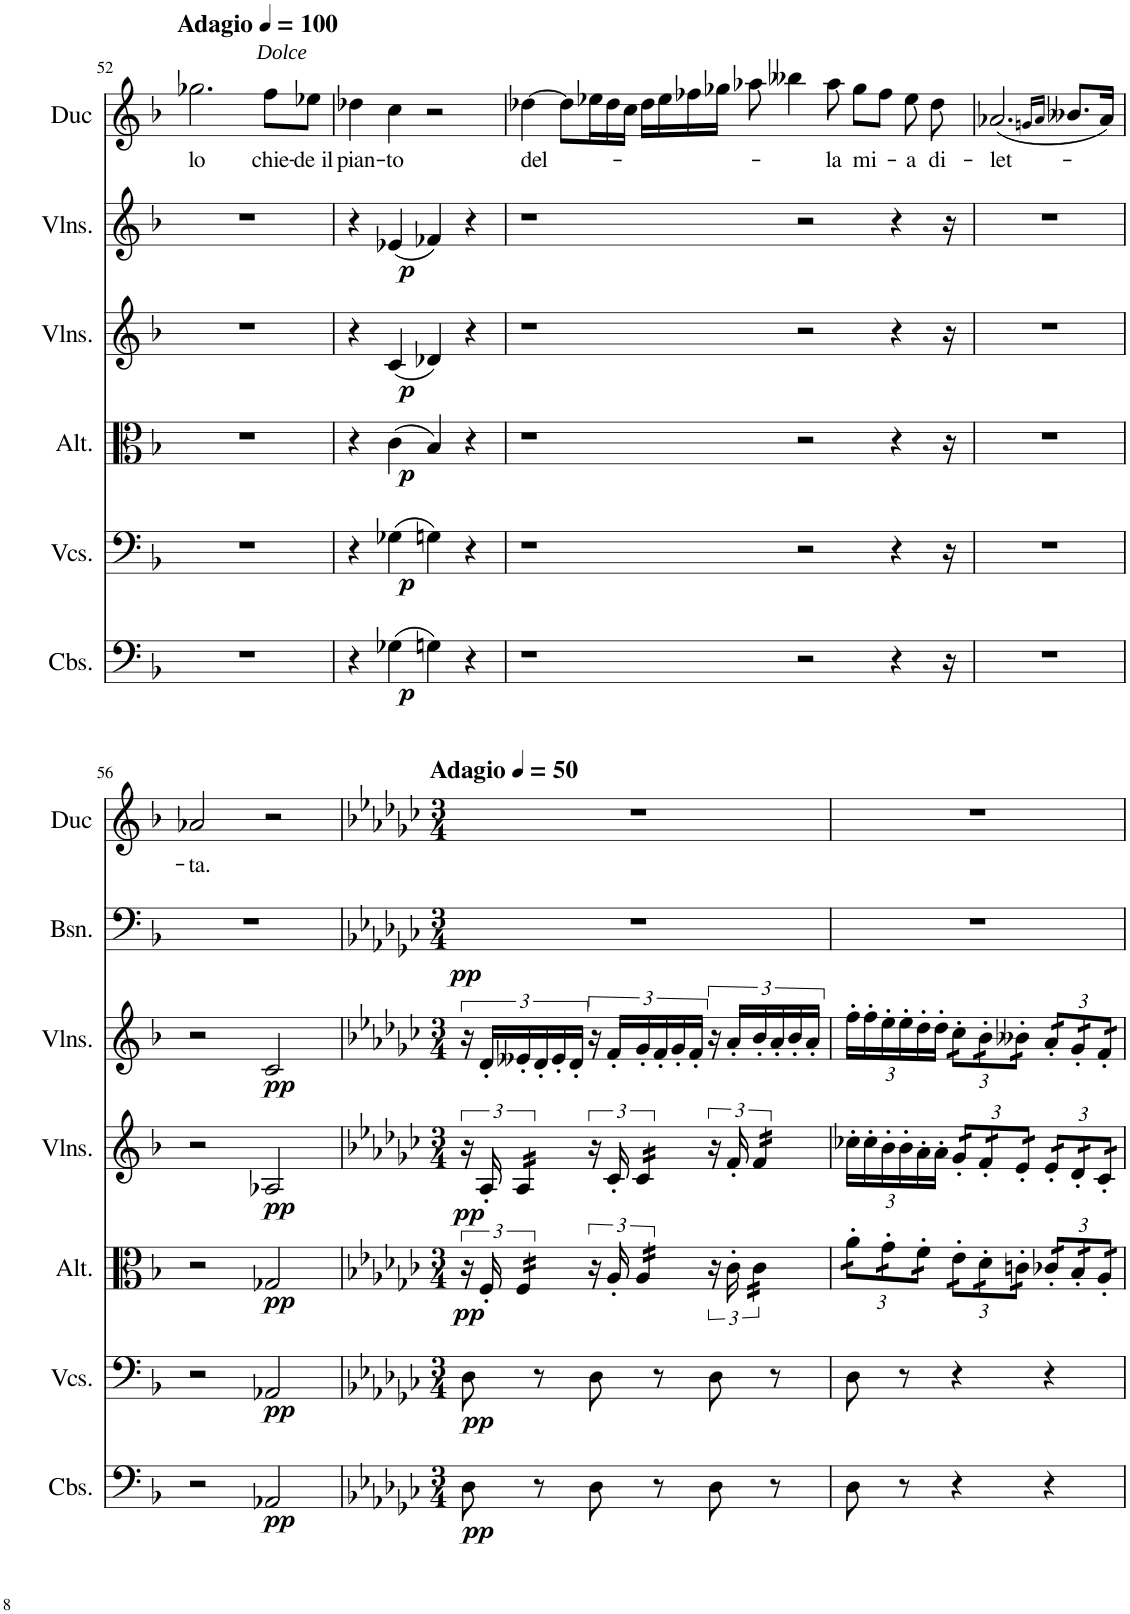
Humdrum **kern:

**kern	**dynam	**kern	**dynam	**kern	**dynam	**kern	**dynam	**kern	**dynam	**kern	**text
*part6	*part6	*part5	*part5	*part4	*part4	*part3	*part3	*part2	*part2	*part1	*part1
*staff6	*staff6	*staff5	*staff5	*staff4	*staff4	*staff3	*staff3	*staff2	*staff2	*staff1	*staff1
*I"Contrebasses	*	*I"Violoncelles	*	*I"Altos, Violas	*	*I"Violons	*	*I"Violons	*	*I"Duc	*
*I'Cbs.	*	*I'Vcs.	*	*I'Alt.	*	*I'Vlns.	*	*I'Vlns.	*	*I'Duc	*
!!LO:PB:g=z
*clefF4	*	*clefF4	*	*clefC3	*	*clefG2	*	*clefG2	*	*clefG2	*
*k[b-]	*	*k[b-]	*	*k[b-]	*	*k[b-]	*	*k[b-]	*	*k[b-]	*
*M4/4	*	*M4/4	*	*M4/4	*	*M4/4	*	*M4/4	*	*M4/4	*
=52	=52	=52	=52	=52	=52	=52	=52	=52	=52	=52	=52
!	!	!	!	!	!	!	!	!	!	!	!LO:LY:b
1r	.	1r	.	1r	.	1r	.	1r	.	2.gg-X\	lo
!	!	!	!	!	!	!	!	!	!	!LO:TX:a:i:t=Dolce	!
!	!	!	!	!	!	!	!	!	!	!	!LO:LY:b
.	.	.	.	.	.	.	.	.	.	8ff\L	chie-
!	!	!	!	!	!	!	!	!	!	!	!LO:LY:b
.	.	.	.	.	.	.	.	.	.	8ee-X\J	-de il
=53	=53	=53	=53	=53	=53	=53	=53	=53	=53	=53	=53
!	!	!	!	!	!	!	!	!	!	!	!LO:LY:b
4r	.	4r	.	4r	.	4r	.	4r	.	4dd-X\	pian-
!	!LO:DY:b	!	!LO:DY:b	!	!LO:DY:b	!	!LO:DY:b	!	!LO:DY:b	!	!LO:LY:b
(4G-X\	p	(4G-X\	p	(4c\	p	(4c/	p	(4e-X/	p	4cc\	-to
4Gn\)	.	4Gn\)	.	4B-/)	.	4d-X/)	.	4f-X/)	.	2r	.
4r	.	4r	.	4r	.	4r	.	4r	.	.	.
=54	=54	=54	=54	=54	=54	=54	=54	=54	=54	=54	=54
!	!	!	!	!	!	!	!	!	!	!	!LO:LY:b
1r	.	1r	.	1r	.	1r	.	1r	.	[4dd-X\	del-
.	.	.	.	.	.	.	.	.	.	8dd-\L]	.
.	.	.	.	.	.	.	.	.	.	16ee-X\L	.
.	.	.	.	.	.	.	.	.	.	16dd-\	.
.	.	.	.	.	.	.	.	.	.	16cc\JJ	.
.	.	.	.	.	.	.	.	.	.	16dd-\LL	.
.	.	.	.	.	.	.	.	.	.	16ee-\	.
.	.	.	.	.	.	.	.	.	.	16ff-X\	.
.	.	.	.	.	.	.	.	.	.	16gg-X\JJ	.
.	.	.	.	.	.	.	.	.	.	8aa-X\	.
.	.	.	.	.	.	.	.	.	.	[16bb--X\	.
2r	.	2r	.	2r	.	2r	.	2r	.	8.ryy	.
!	!	!	!	!	!	!	!	!	!	!	!LO:LY:b
.	.	.	.	.	.	.	.	.	.	8aa-\	-la
!	!	!	!	!	!	!	!	!	!	!	!LO:LY:b
.	.	.	.	.	.	.	.	.	.	8gg-\L	mi-
.	.	.	.	.	.	.	.	.	.	8ff-\J	.
4r	.	4r	.	4r	.	4r	.	4r	.	.	.
!	!	!	!	!	!	!	!	!	!	!	!LO:LY:b
.	.	.	.	.	.	.	.	.	.	8ee-\	-a
!	!	!	!	!	!	!	!	!	!	!	!LO:LY:b
.	.	.	.	.	.	.	.	.	.	8dd-\	di-
16r	.	16r	.	16r	.	16r	.	16r	.	.	.
=55	=55	=55	=55	=55	=55	=55	=55	=55	=55	=55	=55
!	!	!	!	!	!	!	!	!	!	!	!LO:LY:b
1r	.	1r	.	1r	.	1r	.	1r	.	(2.a-X/	-let-
.	.	.	.	.	.	.	.	.	.	8.bb--\]	.
.	.	.	.	.	.	.	.	.	.	16qgn/LL	.
.	.	.	.	.	.	.	.	.	.	16qa-/JJ	.
.	.	.	.	.	.	.	.	.	.	8.b--X/L	.
8.ryy	.	8.ryy	.	8.ryy	.	8.ryy	.	8.ryy	.	.	.
.	.	.	.	.	.	.	.	.	.	16a-/Jk)	.
!!LO:LB:g=z
=56	=56	=56	=56	=56	=56	=56	=56	=56	=56	=56	=56
!	!	!	!	!	!	!	!	!	!	!	!LO:LY:b
2r	.	2r	.	2r	.	2r	.	2r	.	2a-X/	-ta.
!	!LO:DY:b	!	!LO:DY:b	!	!LO:DY:b	!	!LO:DY:b	!	!LO:DY:b	!	!
2AA-X/	pp	2AA-X/	pp	2G-X/	pp	2A-X/	pp	2c/	pp	2r	.
=57	=57	=57	=57	=57	=57	=57	=57	=57	=57	=57	=57
*k[b-e-a-d-g-c-]	*	*k[b-e-a-d-g-c-]	*	*k[b-e-a-d-g-c-]	*	*k[b-e-a-d-g-c-]	*	*k[b-e-a-d-g-c-]	*	*k[b-e-a-d-g-c-]	*
*M3/4	*	*M3/4	*	*M3/4	*	*M3/4	*	*M3/4	*	*M3/4	*
!	!LO:DY:b	!	!LO:DY:b	!	!LO:DY:b	!	!LO:DY:b	!	!	!	!
8D-\	pp	8D-\	pp	24r	pp	24r	pp	24r	.	2.r	.
.	.	.	.	24F'/	.	24A-'/	.	24d-'/LL	.	.	.
*	*	*	*	*tremolo	*	*	*	*	*	*	*
*	*	*	*	*	*	*tremolo	*	*	*	*	*
.	.	.	.	24F/LL	.	24A-/LL	.	24e--X'/	.	.	.
8r	.	8r	.	24F/	.	24A-/	.	24d-'/	.	.	.
.	.	.	.	24F/	.	24A-/	.	24e--'/	.	.	.
.	.	.	.	24F/JJ	.	24A-/JJ	.	24d-'/JJ	.	.	.
*	*	*	*	*	*	*Xtremolo	*	*	*	*	*
*	*	*	*	*Xtremolo	*	*	*	*	*	*	*
8D-\	.	8D-\	.	24r	.	24r	.	24r	.	.	.
.	.	.	.	24A-'/	.	24c-'/	.	24f'/LL	.	.	.
*	*	*	*	*tremolo	*	*	*	*	*	*	*
*	*	*	*	*	*	*tremolo	*	*	*	*	*
.	.	.	.	24A-/LL	.	24c-/LL	.	24g-'/	.	.	.
8r	.	8r	.	24A-/	.	24c-/	.	24f'/	.	.	.
.	.	.	.	24A-/	.	24c-/	.	24g-'/	.	.	.
.	.	.	.	24A-/JJ	.	24c-/JJ	.	24f'/JJ	.	.	.
*	*	*	*	*	*	*Xtremolo	*	*	*	*	*
*	*	*	*	*Xtremolo	*	*	*	*	*	*	*
8D-\	.	8D-\	.	24r	.	24r	.	24r	.	.	.
.	.	.	.	24c-'\	.	24f'/	.	24a-'/LL	.	.	.
*	*	*	*	*tremolo	*	*	*	*	*	*	*
*	*	*	*	*	*	*tremolo	*	*	*	*	*
.	.	.	.	24c-\LL	.	24f/LL	.	24b-'/	.	.	.
8r	.	8r	.	24c-\	.	24f/	.	24a-'/	.	.	.
.	.	.	.	24c-\	.	24f/	.	24b-'/	.	.	.
.	.	.	.	24c-\JJ	.	24f/JJ	.	24a-'/JJ	.	.	.
*	*	*	*	*	*	*Xtremolo	*	*	*	*	*
=58	=58	=58	=58	=58	=58	=58	=58	=58	=58	=58	=58
*	*	*	*	*Xbrackettup	*	*Xbrackettup	*	*Xbrackettup	*	*	*
8D-\	.	8D-\	.	24a-'\LL	.	24cc-X'\LL	.	24ff'\LL	.	2.r	.
.	.	.	.	24a-'\	.	24cc-'\	.	24ff'\	.	.	.
.	.	.	.	24g-'\	.	24b-'\	.	24ee-'\	.	.	.
8r	.	8r	.	24g-'\	.	24b-'\	.	24ee-'\	.	.	.
.	.	.	.	24f'\	.	24a-'\	.	24dd-'\	.	.	.
.	.	.	.	24f'\JJ	.	24a-'\JJ	.	24dd-'\JJ	.	.	.
*	*	*	*	*	*	*tremolo	*	*	*	*	*
*	*	*	*	*	*	*	*	*tremolo	*	*	*
4r	.	4r	.	24e-'\LL	.	24g-'/LL	.	24cc-'\LL	.	.	.
.	.	.	.	24e-'\	.	24g-'/	.	24cc-'\	.	.	.
.	.	.	.	24d-'\	.	24f'/	.	24b-'\	.	.	.
.	.	.	.	24d-'\	.	24f'/	.	24b-'\	.	.	.
.	.	.	.	24cn'\	.	24e-'/	.	24b--X'\	.	.	.
.	.	.	.	24cn'\JJ	.	24e-'/JJ	.	24b--X'\JJ	.	.	.
4r	.	4r	.	24c-X'/LL	.	24e-'/LL	.	24a-'/LL	.	.	.
.	.	.	.	24c-X'/	.	24e-'/	.	24a-'/	.	.	.
.	.	.	.	24B-'/	.	24d-'/	.	24g-'/	.	.	.
.	.	.	.	24B-'/	.	24d-'/	.	24g-'/	.	.	.
.	.	.	.	24A-'/	.	24c-'/	.	24f'/	.	.	.
.	.	.	.	24A-'/JJ	.	24c-'/JJ	.	24f'/JJ	.	.	.
*	*	*	*	*	*	*	*	*Xtremolo	*	*	*
*	*	*	*	*	*	*Xtremolo	*	*	*	*	*
*	*	*	*	*Xtremolo	*	*	*	*	*	*	*
=	=	=	=	=	=	=	=	=	=	=	=
*-	*-	*-	*-	*-	*-	*-	*-	*-	*-	*-	*-
